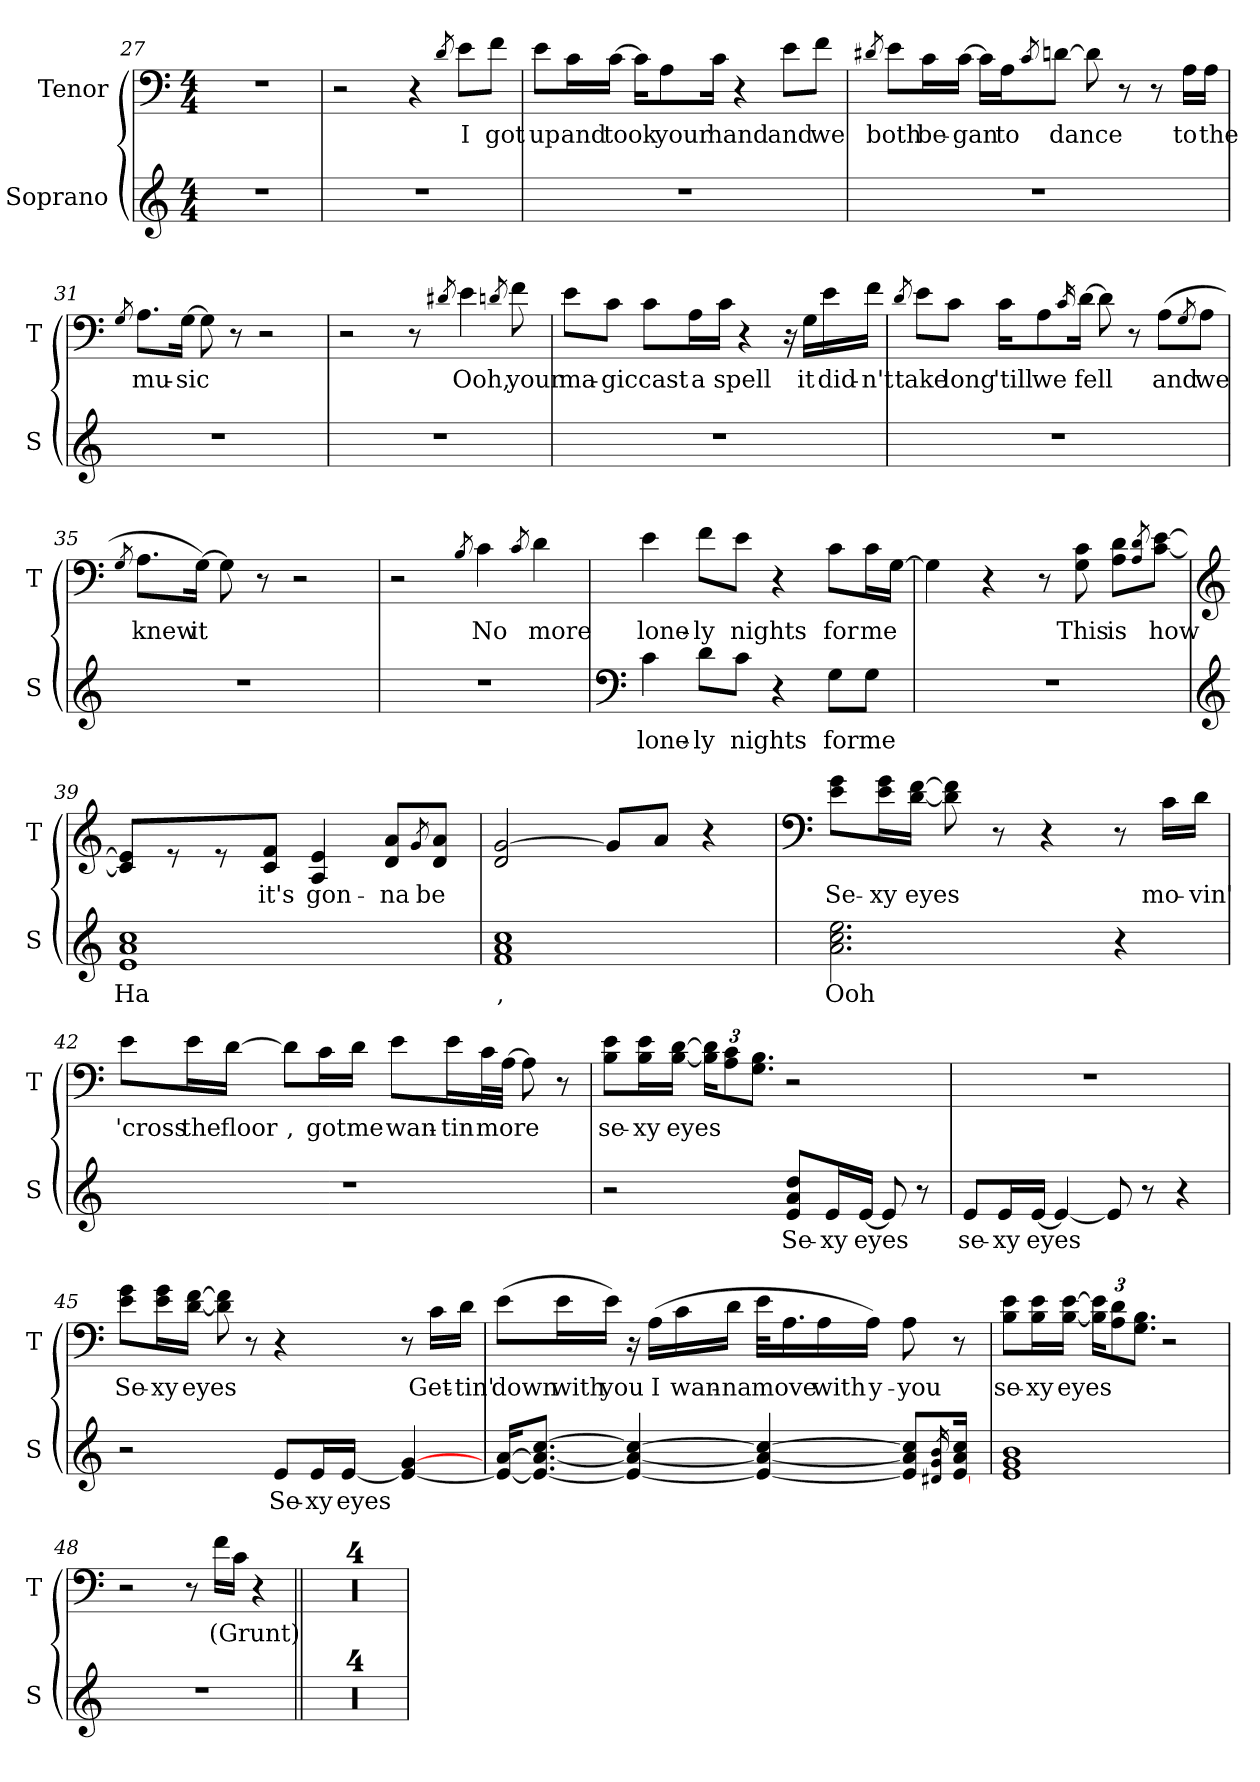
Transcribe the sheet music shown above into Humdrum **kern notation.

**kern	**text	**kern	**text
*part2	*part2	*part1	*part1
*staff2	*staff2	*staff1	*staff1
*I"Soprano	*	*I"Tenor	*
*I'S	*	*I'T	*
*clefG2	*	*clefF4	*
*k[]	*	*k[]	*
*C:	*	*C:	*
*M4/4	*	*M4/4	*
=27	=27	=27	=27
1r	.	1r	.
=28	=28	=28	=28
1r	.	2r	.
.	.	4r	.
.	.	8qd/	.
!	!	!	!LO:LY:b
.	.	8e\L	I
!	!	!	!LO:LY:b
.	.	8f\J	got
!!LO:LB:g=z
=29	=29	=29	=29
!	!	!	!LO:LY:b
1r	.	8e\L	up
!	!	!	!LO:LY:b
.	.	16c\L	and
!	!	!	!LO:LY:b
.	.	[16c\JJ	took
.	.	16c\KL]	.
!	!	!	!LO:LY:b
.	.	8A\	your
!	!	!	!LO:LY:b
.	.	16c\Jk	hand
!	!	!	!LO:LY:b
.	.	4r	,
!	!	!	!LO:LY:b
.	.	8e\L	and
!	!	!	!LO:LY:b
.	.	8f\J	we
=30	=30	=30	=30
.	.	8qd#X/	.
!	!	!	!LO:LY:b
1r	.	8e\L	both
!	!	!	!LO:LY:b
.	.	16c\L	be-
!	!	!	!LO:LY:b
.	.	[16c\JJ	-gan
.	.	16c\LL]	.
!	!	!	!LO:LY:b
.	.	16A\J	to
.	.	8qc/	.
!	!	!	!LO:LY:b
.	.	[8dn\J	dance
.	.	8d\]	.
.	.	8r	.
.	.	8r	.
!	!	!	!LO:LY:b
.	.	16A\LL	to
!	!	!	!LO:LY:b
.	.	16A\JJ	the
=31	=31	=31	=31
.	.	8qG/	.
!	!	!	!LO:LY:b
1r	.	8.A\L	mu-
!	!	!	!LO:LY:b
.	.	[16G\Jk	-sic
.	.	8G\]	.
!	!	!	!LO:LY:b
.	.	8r	.
.	.	2r	.
=32	=32	=32	=32
1r	.	2r	.
.	.	8r	.
.	.	8qd#X/	.
!	!	!	!LO:LY:b
.	.	4e\	Ooh,
.	.	8qdn/	.
!	!	!	!LO:LY:b
.	.	8f\	your
!!LO:LB:g=z
=33	=33	=33	=33
!	!	!	!LO:LY:b
1r	.	8e\L	ma-
!	!	!	!LO:LY:b
.	.	8c\J	-gic
!	!	!	!LO:LY:b
.	.	8c\L	cast
!	!	!	!LO:LY:b
.	.	16A\L	a
!	!	!	!LO:LY:b
.	.	16c\JJ	spell
!	!	!	!LO:LY:b
.	.	4r	,
.	.	16r	.
!	!	!	!LO:LY:b
.	.	16G\LL	it
!	!	!	!LO:LY:b
.	.	16e\	did-
!	!	!	!LO:LY:b
.	.	16f\JJ	-n't
=34	=34	=34	=34
.	.	8qd/	.
!	!	!	!LO:LY:b
1r	.	8e\L	take
!	!	!	!LO:LY:b
.	.	8c\J	long
!	!	!	!LO:LY:b
.	.	16c\KL	'till
!	!	!	!LO:LY:b
.	.	8A\	we
.	.	16qc/	.
!	!	!	!LO:LY:b
.	.	[16d\Jk	fell
.	.	8d\]	.
!	!	!	!LO:LY:b
.	.	8r	,
!	!	!	!LO:LY:b
.	.	(>8A\L	and
.	.	8qG/	.
!	!	!	!LO:LY:b
.	.	8A\J	we
=35	=35	=35	=35
.	.	8qG/	.
!	!	!	!LO:LY:b
1r	.	8.A\L	knew
!	!	!	!LO:LY:b
.	.	[16G\Jk)	it
.	.	8G\]	.
!	!	!	!LO:LY:b
.	.	8r	.
.	.	2r	.
=36	=36	=36	=36
1r	.	2r	.
.	.	8qB/	.
!	!	!	!LO:LY:b
.	.	4c\	No
.	.	8qc/	.
!	!	!	!LO:LY:b
.	.	4d\	more
!!LO:PB:g=z
=37	=37	=37	=37
*clefF4	*	*	*
!	!LO:LY:b	!	!LO:LY:b
4c\	lone-	4e\	lone-
!	!LO:LY:b	!	!LO:LY:b
8d\L	-ly	8f\L	-ly
!	!LO:LY:b	!	!LO:LY:b
8c\J	nights	8e\J	nights
4r	.	4r	.
!	!LO:LY:b	!	!LO:LY:b
8G\L	for	8c\L	for
!	!LO:LY:b	!	!LO:LY:b
8G\J	me	16c\L	me
.	.	[16G\JJ	.
=38	=38	=38	=38
1r	.	4G\]	.
!	!	!	!LO:LY:b
.	.	4r	.
.	.	8r	.
!	!	!	!LO:LY:b
.	.	8G\ 8c\	This
!	!	!	!LO:LY:b
.	.	8A\ 8d\L	is
.	.	8qA/ 8qd/	.
!	!	!	!LO:LY:b
.	.	[8c\ [8e\J	how
=39	=39	=39	=39
*clefG2	*	*clefG2	*
!	!LO:LY:b	!	!
1e 1a 1cc	Ha	8c/] 8e/]L	.
.	.	8r	.
.	.	8r	.
!	!	!	!LO:LY:b
.	.	8c/ 8f/J	it's
!	!	!	!LO:LY:b
.	.	4A/ 4e/	gon-
!	!	!	!LO:LY:b
.	.	8d/ 8a/L	-na
.	.	8qg/	.
!	!	!	!LO:LY:b
.	.	8d/ 8a/J	be
=40	=40	=40	=40
!	!LO:LY:b	!	!
1f 1a 1cc	,	2d/ [2g/	.
.	.	8g/L]	.
.	.	8a/J	.
!	!	!	!LO:LY:b
.	.	4r	\!!
!!LO:LB:g=z
=41	=41	=41	=41
*	*	*clefF4	*
!	!LO:LY:b	!	!LO:LY:b
2.a\ 2.cc\ 2.ee\	Ooh	8e\ 8g\L	Se-
!	!	!	!LO:LY:b
.	.	16e\ 16g\L	-xy
!	!	!	!LO:LY:b
.	.	[16d\ [16f\JJ	eyes
.	.	8d\] 8f\]	.
!	!	!	!LO:LY:b
.	.	8r	,
.	.	4r	.
!	!LO:LY:b	!	!
4r	\!	8r	.
!	!	!	!LO:LY:b
.	.	16c\LL	mo-
!	!	!	!LO:LY:b
.	.	16d\JJ	-vin'
=42	=42	=42	=42
!	!	!	!LO:LY:b
1r	.	8e\L	'cross
!	!	!	!LO:LY:b
.	.	16e\L	the
!	!	!	!LO:LY:b
.	.	[16d\JJ	floor
!	!	!	!LO:LY:b
.	.	8d\L]	,
!	!	!	!LO:LY:b
.	.	16c\L	got
!	!	!	!LO:LY:b
.	.	16d\JJ	me
!	!	!	!LO:LY:b
.	.	8e\L	wan-
!	!	!	!LO:LY:b
.	.	16e\L	-tin
!	!	!	!LO:LY:b
.	.	32c\L	more
.	.	[32A\JJJ	.
.	.	8A\]	.
!	!	!	!LO:LY:b
.	.	8r	,
=43	=43	=43	=43
!	!	!	!LO:LY:b
2r	.	8B\ 8e\L	se-
!	!	!	!LO:LY:b
.	.	16B\ 16e\L	-xy
!	!	!	!LO:LY:b
.	.	[16B\ [16d\JJ	eyes
.	.	24B\] 24d\]KL	.
.	.	12A\ 12c\	.
.	.	12.G\ 12.B\J	.
!LO:N:n=1:head=solid	!LO:LY:b	!	!LO:LY:b
8e/ 8a/ 8dd/L	Se-	2r	.
!LO:N:head=solid	!LO:LY:b	!	!
16e/L	-xy	.	.
!LO:N:head=solid	!LO:LY:b	!	!
[16e/JJ	eyes	.	.
!LO:N:head=solid	!	!	!
8e/]	.	.	.
!	!LO:LY:b	!	!
8r	,	.	.
!!LO:LB:g=z
=44	=44	=44	=44
!LO:N:head=solid	!LO:LY:b	!	!
8e/L	se-	1r	.
!LO:N:head=solid	!LO:LY:b	!	!
16e/L	-xy	.	.
!LO:N:head=solid	!LO:LY:b	!	!
[16e/JJ	eyes	.	.
4e/_	.	.	.
8e/]	.	.	.
!	!LO:LY:b	!	!
8r	.	.	.
4r	.	.	.
=45	=45	=45	=45
!	!	!	!LO:LY:b
2r	.	8e\ 8g\L	Se-
!	!	!	!LO:LY:b
.	.	16e\ 16g\L	-xy
!	!	!	!LO:LY:b
.	.	[16d\ [16f\JJ	eyes
.	.	8d\] 8f\]	.
!	!	!	!LO:LY:b
.	.	8r	,
!LO:N:head=solid	!LO:LY:b	!	!
8e/L	Se-	4r	.
!LO:N:head=solid	!LO:LY:b	!	!
16e/L	-xy	.	.
!LO:N:head=solid	!LO:LY:b	!	!
[16e/JJ	eyes	.	.
4e/_ [4g/	.	8r	.
!	!	!	!LO:LY:b
.	.	16c\LL	Get-
!	!	!	!LO:LY:b
.	.	16d\JJ	-tin'
=46	=46	=46	=46
!	!	!	!LO:LY:b
16e/_ [16a/KL	.	(>8e\L	down
8.e/_ 8.a/_ [8.cc/J	.	.	.
!	!	!	!LO:LY:b
.	.	16e\L	with
!	!	!	!LO:LY:b
.	.	16e\JJ)	you
!	!	!	!LO:LY:b
4e/_ 4a/_ 4cc/_	.	16r	,
!	!	!	!LO:LY:b
.	.	(>16A\LL	I
!	!	!	!LO:LY:b
.	.	16c\	wan-
!	!	!	!LO:LY:b
.	.	16d\JJ	-na
!	!	!	!LO:LY:b
4e/_ 4a/_ 4cc/_	.	32e\KLL	move
.	.	16.A\	.
!	!	!	!LO:LY:b
.	.	16A\	with
!	!	!	!LO:LY:b
.	.	16A\JJ)	y-
!	!	!	!LO:LY:b
8e/] 8a/] 8cc/]L	.	8A\	-you
16qd#X/ 16qg/ 16qb/	.	.	.
!	!	!	!LO:LY:b
[16e/ 16a/ 16cc/Jk	.	8r	,
16ryy	.	.	.
!!LO:LB:g=z
=47	=47	=47	=47
!	!LO:LY:b	!	!LO:LY:b
1e 1g 1b	.	8B\ 8e\L	se-
!	!	!	!LO:LY:b
.	.	16B\ 16e\L	-xy
!	!	!	!LO:LY:b
.	.	[16B\ [16e\JJ	eyes
.	.	24B\] 24e\]KL	.
.	.	12A\ 12d\	.
.	.	12.G\ 12.B\J	.
!	!	!	!LO:LY:b
.	.	2r	,
=48	=48	=48	=48
1r	.	2r	.
.	.	8r	.
!	!	!LO:N:head=solid	!LO:LY:b
.	.	16f\LL	(Grunt)
!	!	!LO:N:head=solid	!
.	.	16c\JJ	.
.	.	4r	.
!!LO:LB:g=z
=49||	=49||	=49||	=49||
1r	.	1r	.
=50	=50	=50	=50
1r	.	1r	.
=51	=51	=51	=51
1r	.	1r	.
=52	=52	=52	=52
1r	.	1r	.
=	=	=	=
*-	*-	*-	*-
